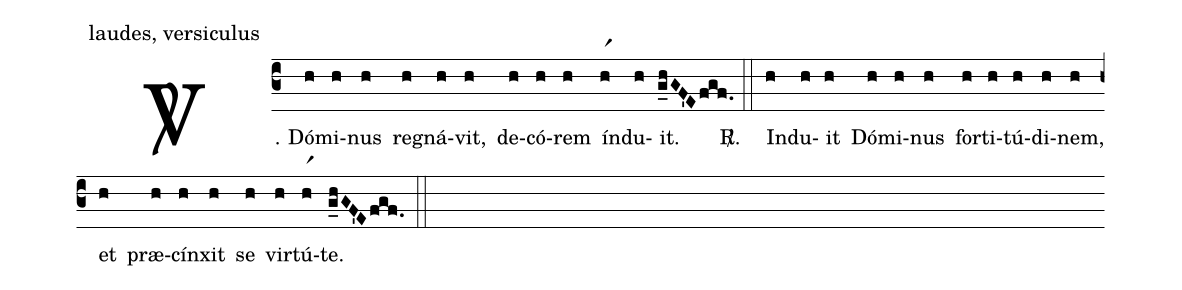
office-part: laudes, versiculus;
%%
(c3)
<sp>V/</sp>. D{ó}(h)mi(h)nus(h) re(h)gná(h)vit,(h) de(h)có(h)rem(h) índ(hr1)u(h)it.(g_hGF'Efgf.) <sp>R/</sp>.(::)
Ind(h)u(h)it(h) Dó(h)mi(h)nus(h) for(h)ti(h)tú(h)di(h)nem,(h) et(h) præ(h)cín(h)xit(h) se(h) vir(h)tú(hr1)te.(g_hGF'Efgf.) (::)
